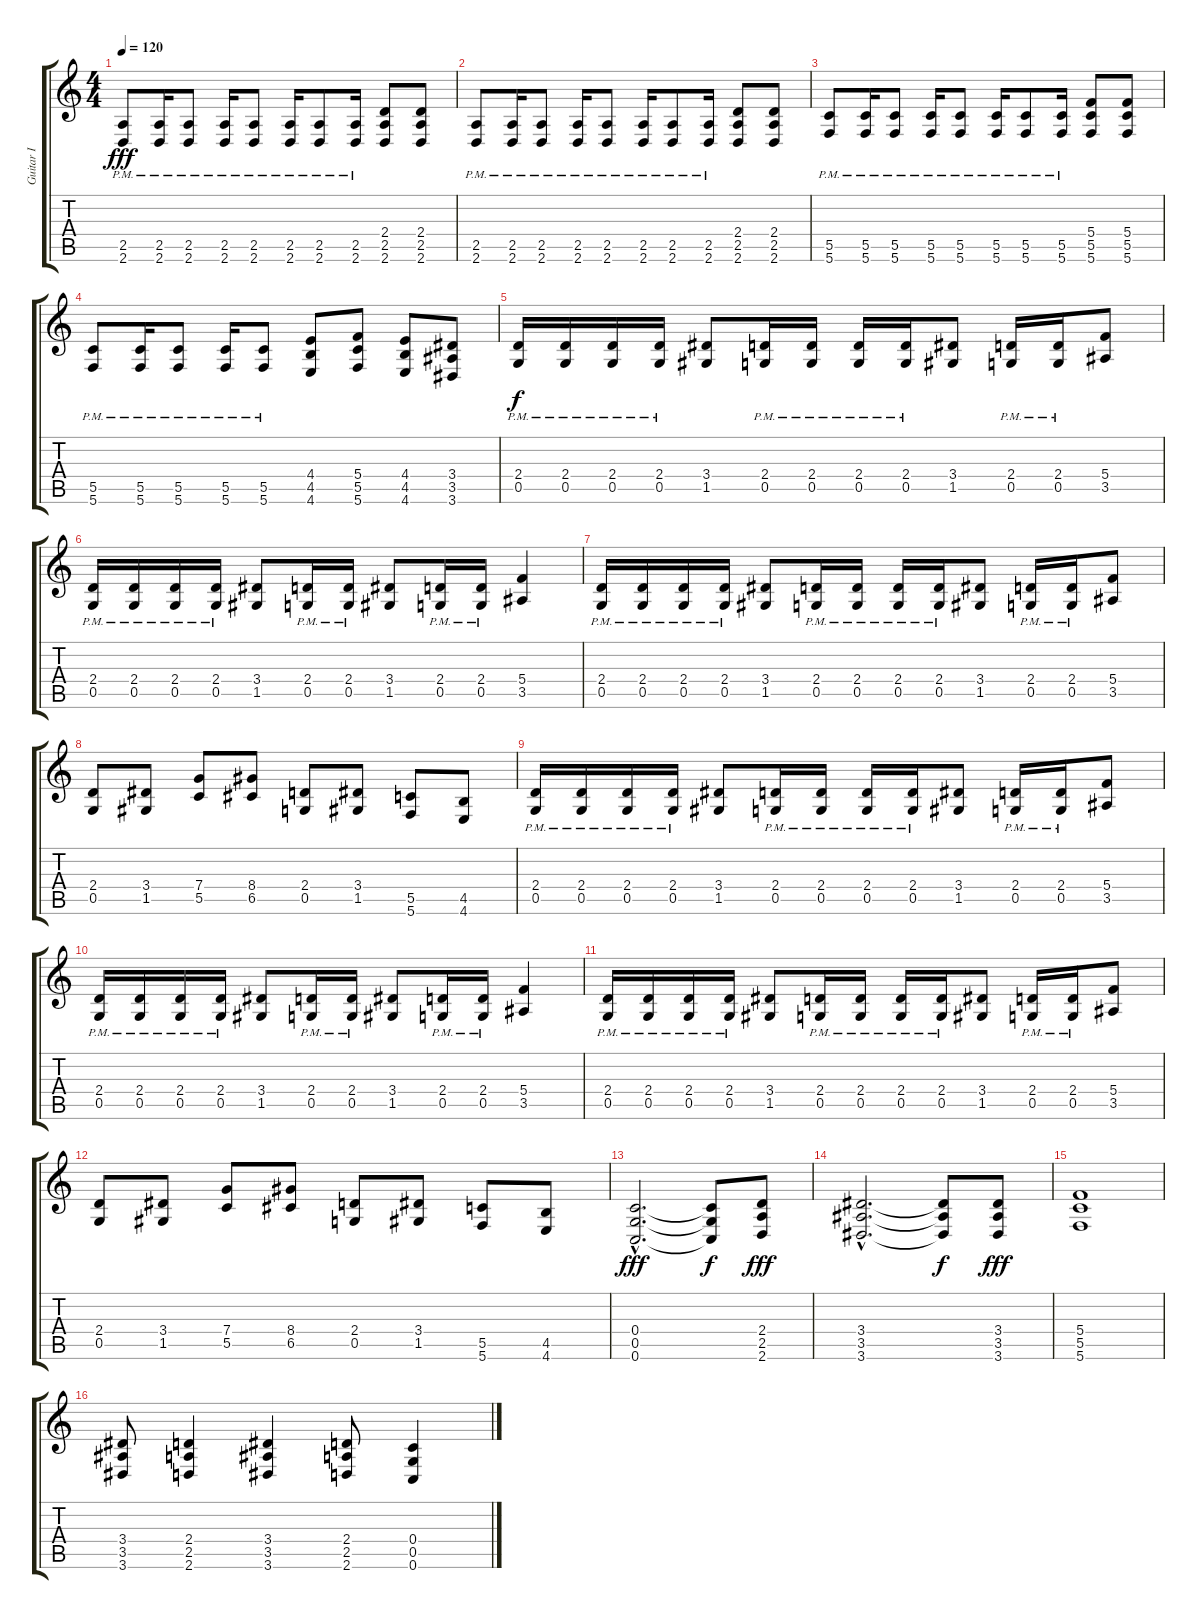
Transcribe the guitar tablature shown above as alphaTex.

\track ("Guitar I" "Guitar I") {instrument distortionguitar}
\staff {score tabs}
\tuning (D4 A3 F3 C3 G2 C2) {hide}
\ts (4 4)
\tempo 120
\clef g2
\ks c
(2.5{pm} 2.6{pm}).8{dy fff} (2.5{pm} 2.6{pm}).16 (2.5{pm} 2.6{pm}).8 (2.5{pm} 2.6{pm}).16 (2.5{pm} 2.6{pm}).8 (2.5{pm} 2.6{pm}).16 (2.5{pm} 2.6{pm}).8 (2.5{pm} 2.6{pm}).16 (2.4 2.5 2.6).8 (2.4 2.5 2.6).8 |
(2.5{pm} 2.6{pm}).8 (2.5{pm} 2.6{pm}).16 (2.5{pm} 2.6{pm}).8 (2.5{pm} 2.6{pm}).16 (2.5{pm} 2.6{pm}).8 (2.5{pm} 2.6{pm}).16 (2.5{pm} 2.6{pm}).8 (2.5{pm} 2.6{pm}).16 (2.4 2.5 2.6).8 (2.4 2.5 2.6).8 |
(5.5{pm} 5.6{pm}).8 (5.5{pm} 5.6{pm}).16 (5.5{pm} 5.6{pm}).8 (5.5{pm} 5.6{pm}).16 (5.5{pm} 5.6{pm}).8 (5.5{pm} 5.6{pm}).16 (5.5{pm} 5.6{pm}).8 (5.5{pm} 5.6{pm}).16 (5.4 5.5 5.6).8 (5.4 5.5 5.6).8 |
(5.5{pm} 5.6{pm}).8 (5.5{pm} 5.6{pm}).16 (5.5{pm} 5.6{pm}).8 (5.5{pm} 5.6{pm}).16 (5.5{pm} 5.6{pm}).8 (4.4 4.5 4.6).8 (5.4 5.5 5.6).8 (4.4 4.5 4.6).8 (3.4 3.5 3.6).8 |
(2.4{pm} 0.5{pm}).16{dy f balance 4} (2.4{pm} 0.5{pm}).16 (2.4{pm} 0.5{pm}).16 (2.4{pm} 0.5{pm}).16 (3.4 1.5).8 (2.4{pm} 0.5{pm}).16 (2.4{pm} 0.5{pm}).16 (2.4{pm} 0.5{pm}).16 (2.4{pm} 0.5{pm}).16 (3.4 1.5).8 (2.4{pm} 0.5{pm}).16 (2.4{pm} 0.5{pm}).16 (5.4 3.5).8 |
(2.4{pm} 0.5{pm}).16 (2.4{pm} 0.5{pm}).16 (2.4{pm} 0.5{pm}).16 (2.4{pm} 0.5{pm}).16 (3.4 1.5).8 (2.4{pm} 0.5{pm}).16 (2.4{pm} 0.5{pm}).16 (3.4 1.5).8 (2.4{pm} 0.5{pm}).16 (2.4{pm} 0.5{pm}).16 (5.4 3.5).4 |
(2.4{pm} 0.5{pm}).16 (2.4{pm} 0.5{pm}).16 (2.4{pm} 0.5{pm}).16 (2.4{pm} 0.5{pm}).16 (3.4 1.5).8 (2.4{pm} 0.5{pm}).16 (2.4{pm} 0.5{pm}).16 (2.4{pm} 0.5{pm}).16 (2.4{pm} 0.5{pm}).16 (3.4 1.5).8 (2.4{pm} 0.5{pm}).16 (2.4{pm} 0.5{pm}).16 (5.4 3.5).8 |
(2.4 0.5).8 (3.4 1.5).8 (7.4 5.5).8 (8.4 6.5).8 (2.4 0.5).8 (3.4 1.5).8 (5.5 5.6).8 (4.5 4.6).8 |
(2.4{pm} 0.5{pm}).16 (2.4{pm} 0.5{pm}).16 (2.4{pm} 0.5{pm}).16 (2.4{pm} 0.5{pm}).16 (3.4 1.5).8 (2.4{pm} 0.5{pm}).16 (2.4{pm} 0.5{pm}).16 (2.4{pm} 0.5{pm}).16 (2.4{pm} 0.5{pm}).16 (3.4 1.5).8 (2.4{pm} 0.5{pm}).16 (2.4{pm} 0.5{pm}).16 (5.4 3.5).8 |
(2.4{pm} 0.5{pm}).16 (2.4{pm} 0.5{pm}).16 (2.4{pm} 0.5{pm}).16 (2.4{pm} 0.5{pm}).16 (3.4 1.5).8 (2.4{pm} 0.5{pm}).16 (2.4{pm} 0.5{pm}).16 (3.4 1.5).8 (2.4{pm} 0.5{pm}).16 (2.4{pm} 0.5{pm}).16 (5.4 3.5).4 |
(2.4{pm} 0.5{pm}).16 (2.4{pm} 0.5{pm}).16 (2.4{pm} 0.5{pm}).16 (2.4{pm} 0.5{pm}).16 (3.4 1.5).8 (2.4{pm} 0.5{pm}).16 (2.4{pm} 0.5{pm}).16 (2.4{pm} 0.5{pm}).16 (2.4{pm} 0.5{pm}).16 (3.4 1.5).8 (2.4{pm} 0.5{pm}).16 (2.4{pm} 0.5{pm}).16 (5.4 3.5).8 |
(2.4 0.5).8 (3.4 1.5).8 (7.4 5.5).8 (8.4 6.5).8 (2.4 0.5).8 (3.4 1.5).8 (5.5 5.6).8 (4.5 4.6).8 |
(0.4{hac} 0.5{hac} 0.6{hac}).2{d dy fff volume 10} (0.4{t} 0.5{t} 0.6{t}).8{dy f} (2.4 2.5 2.6).8{dy fff} |
(3.4{hac} 3.5{hac} 3.6{hac}).2{d} (3.4{t} 3.5{t} 3.6{t}).8{dy f} (3.4 3.5 3.6).8{dy fff} |
(5.4 5.5 5.6).1 |
(3.4 3.5 3.6).8 (2.4 2.5 2.6).4 (3.4 3.5 3.6).4 (2.4 2.5 2.6).8 (0.4 0.5 0.6).4
